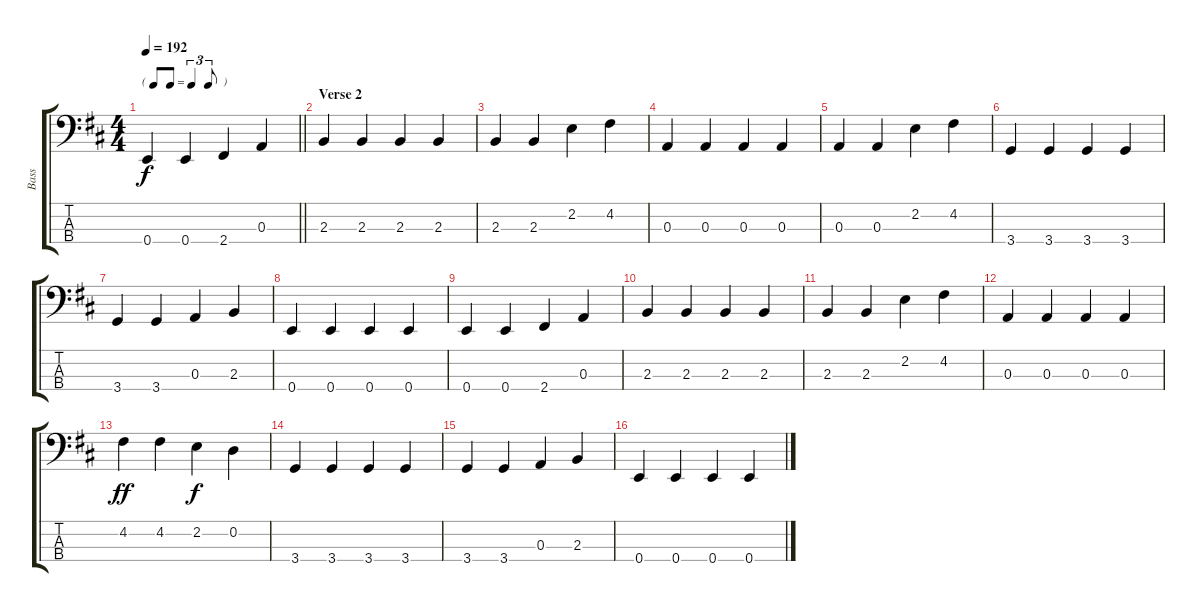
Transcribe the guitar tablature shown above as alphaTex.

\track ("Bass" "Bass") {instrument electricbassfinger}
\staff {score tabs}
\tuning (G2 D2 A1 E1) {hide}
\ts (4 4)
\tf triplet8th
\tempo 192
\clef f4
\barLineRight lightlight
\ks bminor
0.4.4{dy f} 0.4.4 2.4.4 0.3.4 |
\section ("" "Verse 2")
2.3.4 2.3.4 2.3.4 2.3.4 |
2.3.4 2.3.4 2.2.4 4.2.4 |
0.3.4 0.3.4 0.3.4 0.3.4 |
0.3.4 0.3.4 2.2.4 4.2.4 |
3.4.4 3.4.4 3.4.4 3.4.4 |
3.4.4 3.4.4 0.3.4 2.3.4 |
0.4.4 0.4.4 0.4.4 0.4.4 |
0.4.4 0.4.4 2.4.4 0.3.4 |
2.3.4 2.3.4 2.3.4 2.3.4 |
2.3.4 2.3.4 2.2.4 4.2.4 |
0.3.4 0.3.4 0.3.4 0.3.4 |
4.2.4{dy ff} 4.2.4 2.2.4{dy f} 0.2.4 |
3.4.4 3.4.4 3.4.4 3.4.4 |
3.4.4 3.4.4 0.3.4 2.3.4 |
0.4.4 0.4.4 0.4.4 0.4.4
